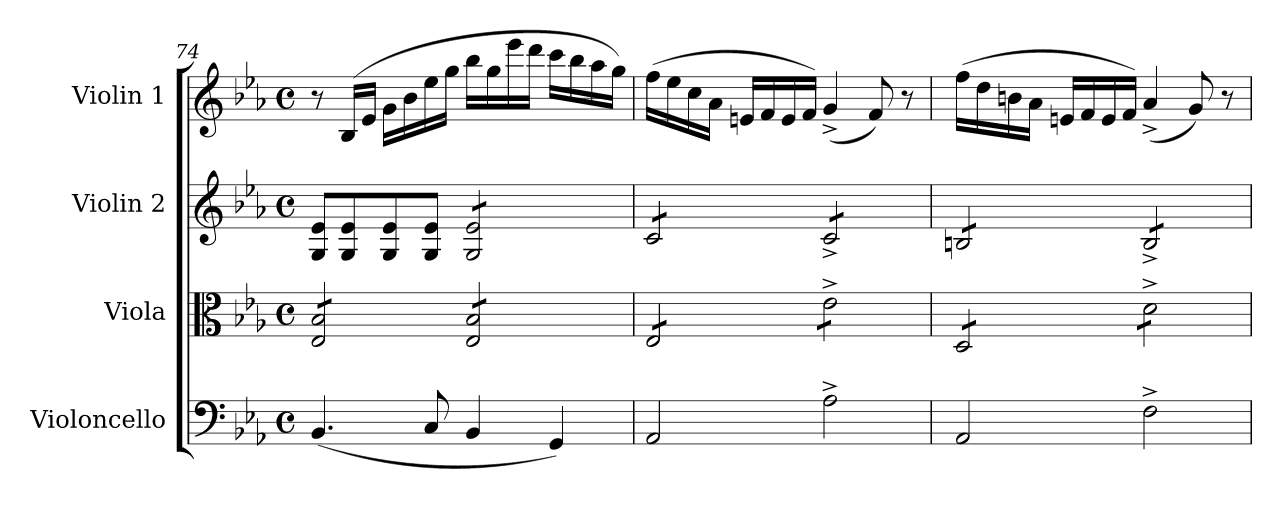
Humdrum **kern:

**kern	**kern	**kern	**kern
*part4	*part3	*part2	*part1
*staff4	*staff3	*staff2	*staff1
*I"Violoncello	*I"Viola	*I"Violin 2	*I"Violin 1
*I'Vc	*I'Vla	*I'Vln	*I'Vln
*clefF4	*clefC3	*clefG2	*clefG2
*k[b-e-a-]	*k[b-e-a-]	*k[b-e-a-]	*k[b-e-a-]
*M4/4	*M4/4	*M4/4	*M4/4
*met(c)	*met(c)	*met(c)	*met(c)
=74	=74	=74	=74
*	*tremolo	*	*
(4.BB-/	8E-/ 8B-/L	8G/ 8e-/L	8r
.	8E-/ 8B-/	8G/ 8e-/	(16B-/LL
.	.	.	16e-/JJ
.	8E-/ 8B-/	8G/ 8e-/	16g\LL
.	.	.	16b-\
8C/	8E-/ 8B-/J	8G/ 8e-/J	16ee-\
.	.	.	16gg\JJ
*	*	*tremolo	*
4BB-/	8E-/ 8B-/L	8G/ 8e-/L	16bb-\LL
.	.	.	16gg\
.	8E-/ 8B-/	8G/ 8e-/	16eee-\
.	.	.	16ddd\JJ
4GG/)	8E-/ 8B-/	8G/ 8e-/	16ccc\LL
.	.	.	16bb-\
.	8E-/ 8B-/J	8G/ 8e-/J	16aa-\
.	.	.	16gg\JJ)
!!LO:LB:g=z
=75	=75	=75	=75
2AA-/	8E-/L	8c/L	(16ff\LL
.	.	.	16ee-\
.	8E-/	8c/	16cc\
.	.	.	16a-\JJ
.	8E-/	8c/	16en/LL
.	.	.	16f/
.	8E-/J	8c/J	16e/
.	.	.	16f/JJ)
2A-^\	8e-^\L	8c^/L	(<4g^/
.	8e-^\	8c^/	.
.	8e-^\	8c^/	8f/)
.	8e-^\J	8c^/J	8r
=76	=76	=76	=76
2AA-/	8D/L	8Bn/L	(16ff\LL
.	.	.	16dd\
.	8D/	8Bn/	16bn\
.	.	.	16a-\JJ
.	8D/	8Bn/	16en/LL
.	.	.	16f/
.	8D/J	8Bn/J	16e/
.	.	.	16f/JJ)
2F^\	8d^\L	8B^/L	(<4a-^/
.	8d^\	8B^/	.
.	8d^\	8B^/	8g/)
.	8d^\J	8B^/J	8r
*	*	*Xtremolo	*
*	*Xtremolo	*	*
=	=	=	=
*-	*-	*-	*-
